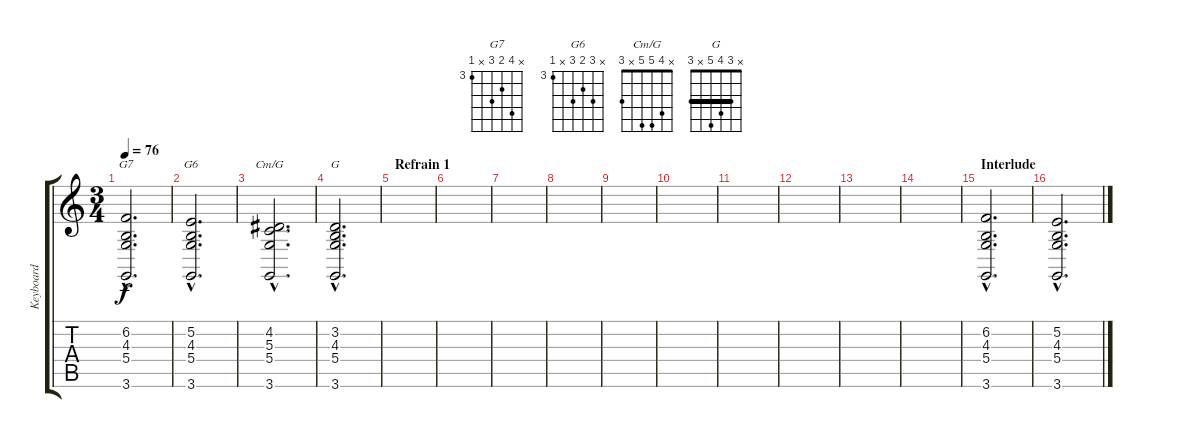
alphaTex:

\track ("Keyboard" "Keyboard") {instrument electricpiano1}
\staff {score tabs}
\tuning (E4 B3 G3 D3 A2 E2) {hide}
\chord ("G7" x 6 4 5 x 3) {firstfret 3}
\chord ("G6" x 5 4 5 x 3) {firstfret 3}
\chord ("Cm/G" x 4 5 5 x 3)
\chord ("G" x 3 4 5 x 3) {barre 3}
\ts (3 4)
\tempo 76
\clef g2
\ks c
(6.2{hac} 4.3{hac} 5.4{hac} 3.6{hac}).2{d ch "G7" dy f} |
(5.2{hac} 4.3{hac} 5.4{hac} 3.6{hac}).2{d ch "G6"} |
(4.2{hac} 5.3{hac} 5.4{hac} 3.6{hac}).2{d ch "Cm/G"} |
(3.2{hac} 4.3{hac} 5.4{hac} 3.6{hac}).2{d ch "G"} |
\section ("" "Refrain 1")
|
|
|
|
|
|
|
|
|
|
\section ("" "Interlude")
(6.2{hac} 4.3{hac} 5.4{hac} 3.6{hac}).2{d} |
(5.2{hac} 4.3{hac} 5.4{hac} 3.6{hac}).2{d}
